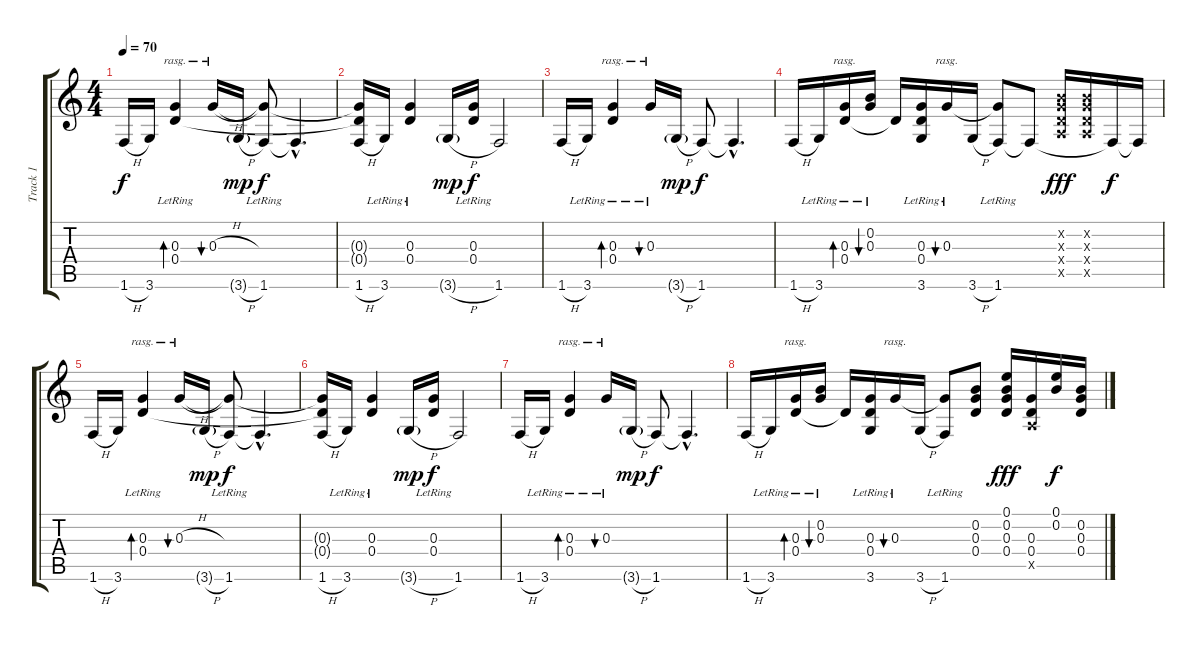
\track ("Track 1" "Track 1") {instrument electricguitarjazz}
\staff {score tabs}
\tuning (E4 B3 G3 D3 A2 E2) {hide}
\ts (4 4)
\tempo 70
\clef g2
\ks c
1.6{h}.16{dy f} 3.6.16 (0.3{lr} 0.4{lr}).4{bd 60 rasg ii} 0.3{h}.16{bu 480 rasg ii} 3.6{h g}.16{dy mp} (0.3{t} 1.6{lr}).8{dy f} 1.6{hac t}.4{d} |
(0.3{t} 0.4{t} 1.6{h}).16 3.6{lr}.16 (0.3{lr} 0.4{lr}).4 3.6{h g}.16{dy mp} (0.3{lr} 0.4{lr}).16{dy f} 1.6.2 |
1.6{h}.16 3.6{lr}.16 (0.3{lr} 0.4{lr}).4{bd 60 rasg ii} 0.3{lr}.16{bu 480 rasg ii} 3.6{h g}.16{dy mp} 1.6.8{dy f} 1.6{hac t}.4{d} |
1.6{h}.16 3.6{lr}.16 (0.3{lr} 0.4{lr}).16{bd 60 rasg ii} (0.2{lr} 0.3{lr}).16{bu 60} 0.4{t}.16 (0.3 0.4 3.6{lr}).16 0.3{lr}.16{bu 480 rasg ii} 3.6{h}.16 (0.3{t} 1.6{lr}).8 1.6{t}.8 (0.2{x} 0.3{x} 0.4{x} 0.5{x}).16{dy fff} (0.2{x} 0.3{x} 0.4{x} 0.5{x}).16 1.6{t}.16{dy f} 1.6{t}.16 |
1.6{h}.16 3.6.16 (0.3{lr} 0.4{lr}).4{bd 60 rasg ii} 0.3{h}.16{bu 480 rasg ii} 3.6{h g}.16{dy mp} (0.3{t} 1.6{lr}).8{dy f} 1.6{hac t}.4{d} |
(0.3{t} 0.4{t} 1.6{h}).16 3.6{lr}.16 (0.3{lr} 0.4{lr}).4 3.6{h g}.16{dy mp} (0.3{lr} 0.4{lr}).16{dy f} 1.6.2 |
1.6{h}.16 3.6{lr}.16 (0.3{lr} 0.4{lr}).4{bd 60 rasg ii} 0.3{lr}.16{bu 480 rasg ii} 3.6{h g}.16{dy mp} 1.6.8{dy f} 1.6{hac t}.4{d} |
1.6{h}.16 3.6{lr}.16 (0.3{lr} 0.4{lr}).16{bd 60 rasg ii} (0.2{lr} 0.3{lr}).16{bu 60} 0.4{t}.16 (0.3 0.4 3.6{lr}).16 0.3{lr}.16{bu 480 rasg ii} 3.6{h}.16 (0.3{t} 1.6{lr}).8 (0.2 0.3 0.4).8 (0.1 0.2 0.3 0.4).16{dy fff} (0.3 0.4 0.5{x}).16 (0.1 0.2).16{dy f} (0.2 0.3 0.4).16
